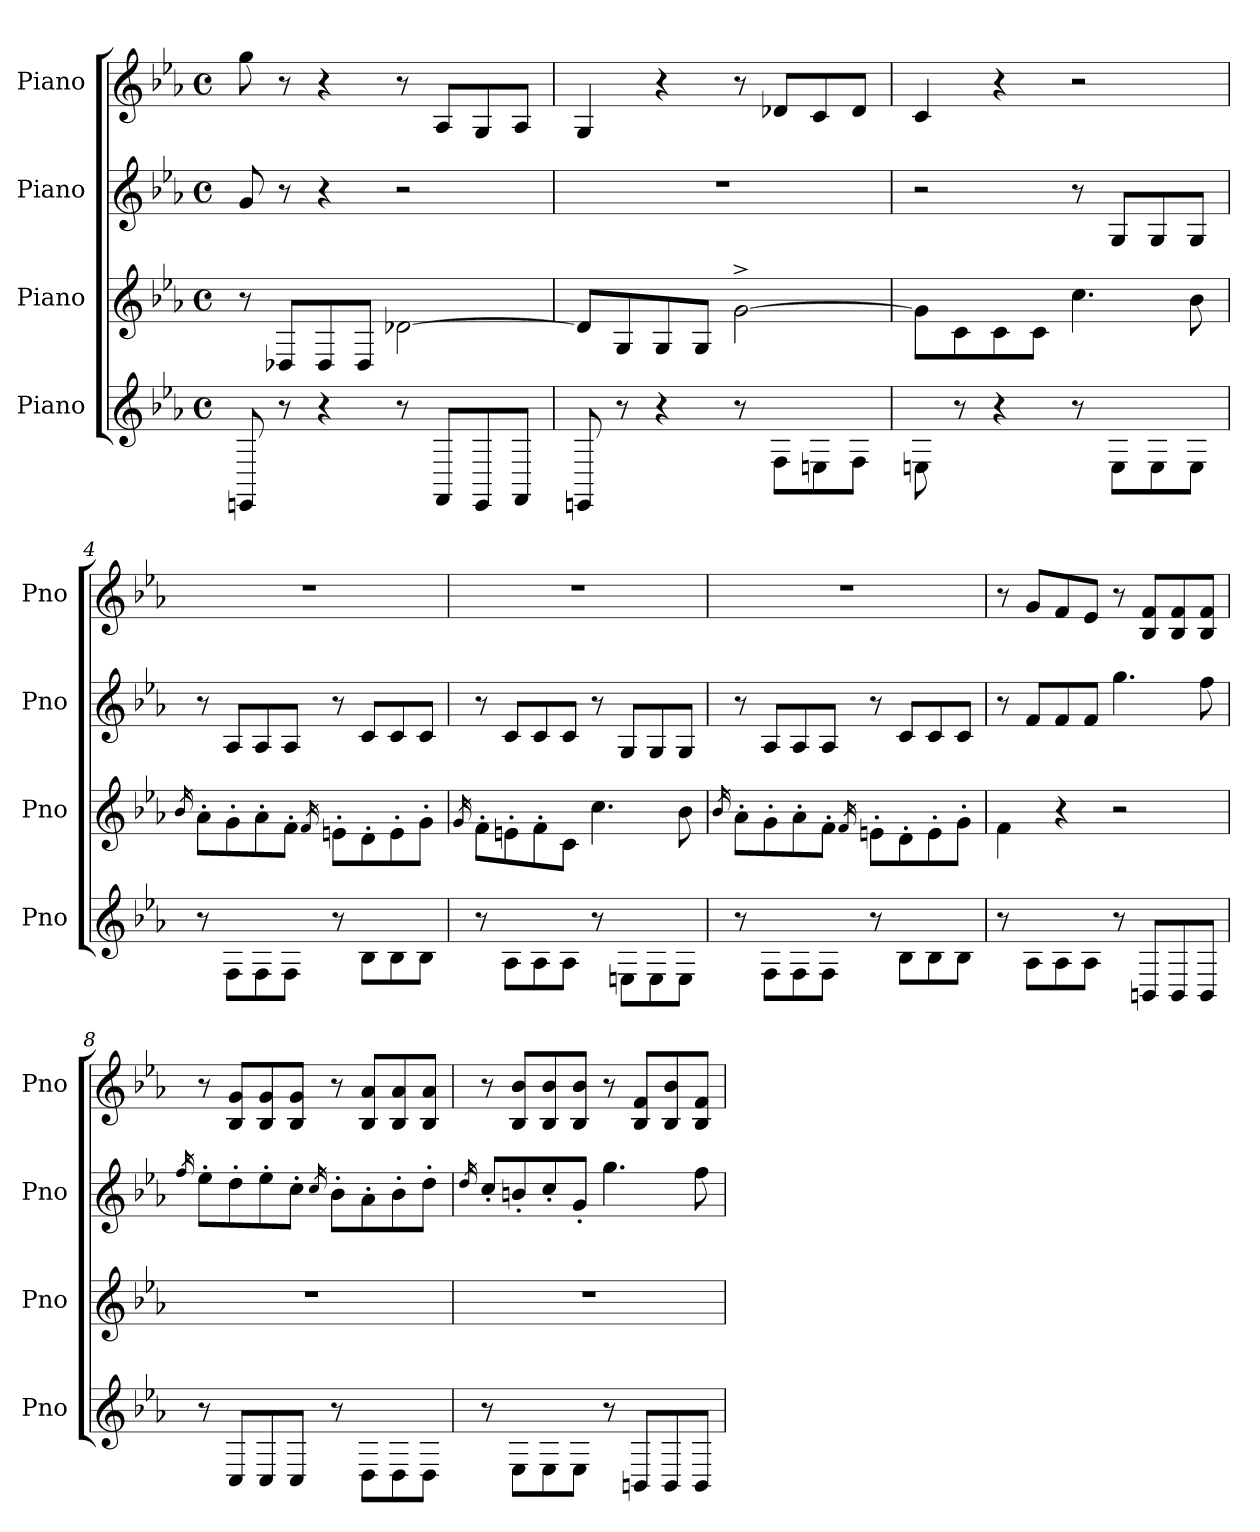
**kern	**kern	**kern	**kern
*part4	*part3	*part2	*part1
*staff4	*staff3	*staff2	*staff1
*I"Piano	*I"Piano	*I"Piano	*I"Piano
*I'Pno	*I'Pno	*I'Pno	*I'Pno
*clefG2	*clefG2	*clefG2	*clefG2
*k[b-e-a-]	*k[b-e-a-]	*k[b-e-a-]	*k[b-e-a-]
*M4/4	*M4/4	*M4/4	*M4/4
*met(c)	*met(c)	*met(c)	*met(c)
=1	=1	=1	=1
8EEn/	8r	8g/	8gg\
8r	8D-X/L	8r	8r
4r	8D-/	4r	4r
.	8D-/J	.	.
8r	[2d-X\	2r	8r
8FF/L	.	.	8A-/L
8EE/	.	.	8G/
8FF/J	.	.	8A-/J
=2	=2	=2	=2
8EEn/	8d-/L]	1r	4G/
8r	8G/	.	.
4r	8G/	.	4r
.	8G/J	.	.
8r	[2g^\	.	8r
8F\L	.	.	8d-X/L
8En\	.	.	8c/
8F\J	.	.	8d-/J
=3	=3	=3	=3
8En\	8g\L]	2r	4c/
8r	8c\	.	.
4r	8c\	.	4r
.	8c\J	.	.
8r	4.cc\	8r	2r
8E\L	.	8G/L	.
8E\	.	8G/	.
8E\J	8b-\	8G/J	.
!!LO:LB:g=z
=4	=4	=4	=4
.	16qb-/	.	.
8r	8a-'\L	8r	1r
8F\L	8g'\	8A-/L	.
8F\	8a-'\	8A-/	.
8F\J	8f'\J	8A-/J	.
.	16qf/	.	.
8r	8en'\L	8r	.
8B-\L	8d'\	8c/L	.
8B-\	8e'\	8c/	.
8B-\J	8g'\J	8c/J	.
=5	=5	=5	=5
.	16qg/	.	.
*	*	*	*clefG1
8r	8f'\L	8r	1r
8A-\L	8en'\	8c/L	.
8A-\	8f'\	8c/	.
8A-\J	8c\J	8c/J	.
8r	4.cc\	8r	.
8En\L	.	8G/L	.
8E\	.	8G/	.
8E\J	8b-\	8G/J	.
=6	=6	=6	=6
.	16qb-/	.	.
8r	8a-'\L	8r	1r
8F\L	8g'\	8A-/L	.
8F\	8a-'\	8A-/	.
8F\J	8f'\J	8A-/J	.
.	16qf/	.	.
8r	8en'\L	8r	.
8B-\L	8d'\	8c/L	.
8B-\	8e'\	8c/	.
8B-\J	8g'\J	8c/J	.
=7	=7	=7	=7
8r	4f\	8r	8r
8A-\L	.	8f/L	8g/L
8A-\	4r	8f/	8f/
8A-\J	.	8f/J	8e-/J
8r	2r	4.gg\	8r
8BBn/L	.	.	8B-/ 8f/L
8BB/	.	.	8B-/ 8f/
8BB/J	.	8ff\	8B-/ 8f/J
=8	=8	=8	=8
.	.	16qff/	.
8r	1r	8ee-'\L	8r
8C/L	.	8dd'\	8B-/ 8g/L
8C/	.	8ee-'\	8B-/ 8g/
8C/J	.	8cc'\J	8B-/ 8g/J
.	.	16qcc/	.
8r	.	8b-'\L	8r
8D\L	.	8a-'\	8B-/ 8a-/L
8D\	.	8b-'\	8B-/ 8a-/
8D\J	.	8dd'\J	8B-/ 8a-/J
=9	=9	=9	=9
.	.	16qdd/	.
8r	1r	8cc'/L	8r
8E-\L	.	8bn'/	8B-/ 8b-/L
8E-\	.	8cc'/	8B-/ 8b-/
8E-\J	.	8g'/J	8B-/ 8b-/J
8r	.	4.gg\	8r
8BBn/L	.	.	8B-/ 8f/L
8BB/	.	.	8B-/ 8b-/
8BB/J	.	8ff\	8B-/ 8f/J
=	=	=	=
*-	*-	*-	*-
